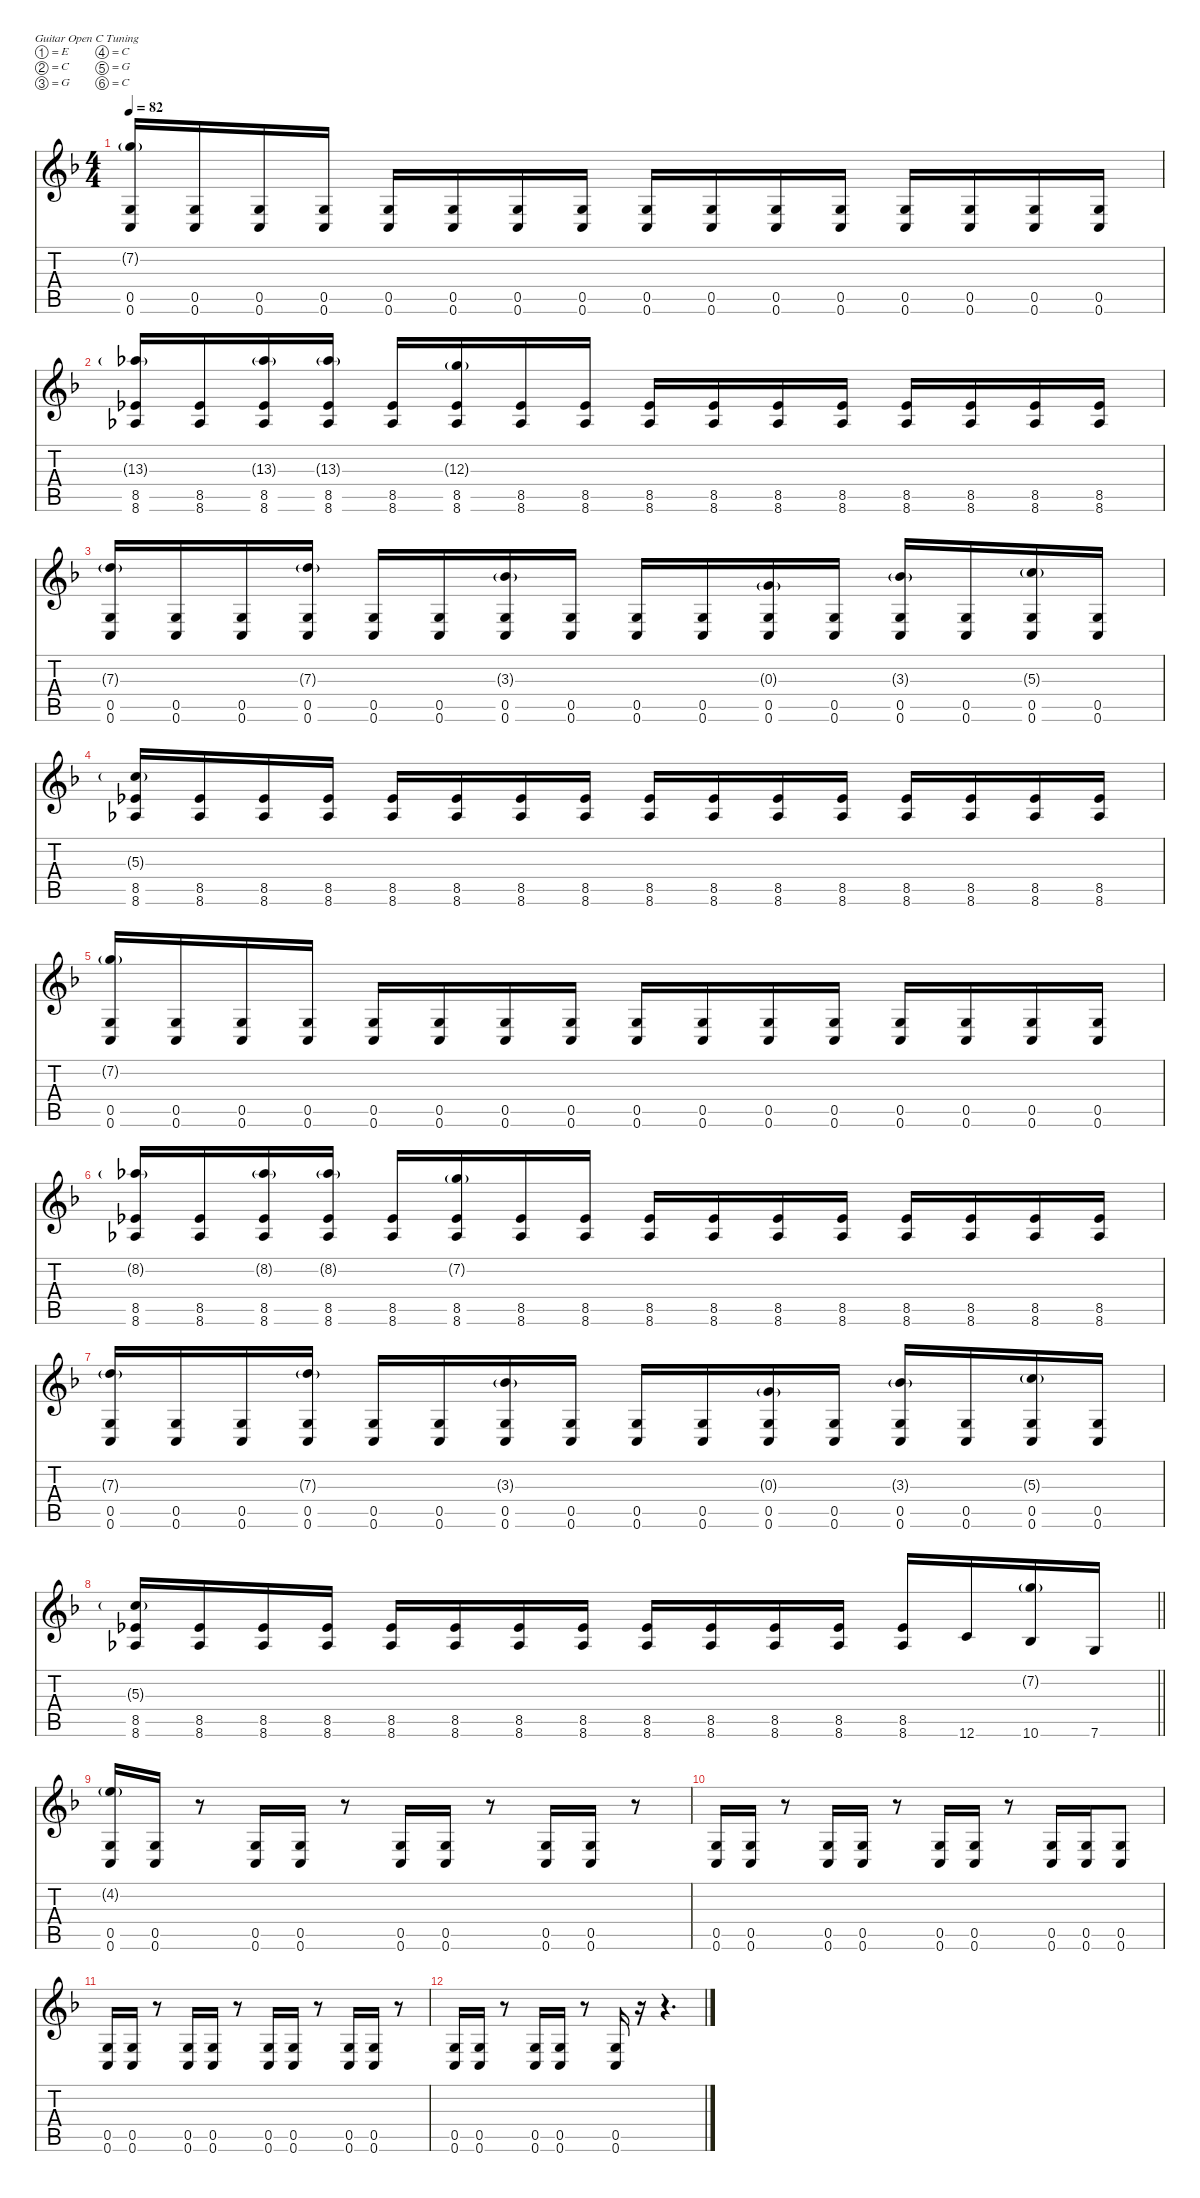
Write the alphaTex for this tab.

\defaultSystemsLayout 4
\hideDynamics
\bracketExtendMode nobrackets
\singleTrackTrackNamePolicy hidden
\multiTrackTrackNamePolicy hidden
\firstSystemTrackNameMode fullname
\firstSystemTrackNameOrientation horizontal
\otherSystemsTrackNameOrientation horizontal
\track ("Guitar 1" "dist.guit.") {defaultSystemsLayout 4 instrument distortionguitar}
\staff {score tabs}
\tuning (E4 C4 G3 C3 G2 C2)
\ts (4 4)
\tempo 82
\clef g2
\ks dminor
(7.2{g acc forcenatural} 0.5{acc forcenatural} 0.6{acc forcenatural}).16{dy f instrument distortionguitar beam Up} (0.5{acc forcenatural} 0.6{acc forcenatural}).16{beam Up} (0.5{acc forcenatural} 0.6{acc forcenatural}).16{beam Up} (0.5{acc forcenatural} 0.6{acc forcenatural}).16{beam Up} (0.5{acc forcenatural} 0.6{acc forcenatural}).16{beam Up} (0.5{acc forcenatural} 0.6{acc forcenatural}).16{beam Up} (0.5{acc forcenatural} 0.6{acc forcenatural}).16{beam Up} (0.5{acc forcenatural} 0.6{acc forcenatural}).16{beam Up} (0.5{acc forcenatural} 0.6{acc forcenatural}).16{beam Up} (0.5{acc forcenatural} 0.6{acc forcenatural}).16{beam Up} (0.5{acc forcenatural} 0.6{acc forcenatural}).16{beam Up} (0.5{acc forcenatural} 0.6{acc forcenatural}).16{beam Up} (0.5{acc forcenatural} 0.6{acc forcenatural}).16{beam Up} (0.5{acc forcenatural} 0.6{acc forcenatural}).16{beam Up} (0.5{acc forcenatural} 0.6{acc forcenatural}).16{beam Up} (0.5{acc forcenatural} 0.6{acc forcenatural}).16{beam Up} |
(13.3{g acc b} 8.5{acc b} 8.6{acc b}).16{beam Up} (8.5{acc b} 8.6{acc b}).16{beam Up} (13.3{g acc b} 8.5{acc b} 8.6{acc b}).16{beam Up} (13.3{g acc b} 8.5{acc b} 8.6{acc b}).16{beam Up} (8.5{acc b} 8.6{acc b}).16{beam Up} (12.3{g acc forcenatural} 8.5{acc b} 8.6{acc b}).16{beam Up} (8.5{acc b} 8.6{acc b}).16{beam Up} (8.5{acc b} 8.6{acc b}).16{beam Up} (8.5{acc b} 8.6{acc b}).16{beam Up} (8.5{acc b} 8.6{acc b}).16{beam Up} (8.5{acc b} 8.6{acc b}).16{beam Up} (8.5{acc b} 8.6{acc b}).16{beam Up} (8.5{acc b} 8.6{acc b}).16{beam Up} (8.5{acc b} 8.6{acc b}).16{beam Up} (8.5{acc b} 8.6{acc b}).16{beam Up} (8.5{acc b} 8.6{acc b}).16{beam Up} |
(7.3{g acc forcenatural} 0.5{acc forcenatural} 0.6{acc forcenatural}).16{beam Up} (0.5{acc forcenatural} 0.6{acc forcenatural}).16{beam Up} (0.5{acc forcenatural} 0.6{acc forcenatural}).16{beam Up} (7.3{g acc forcenatural} 0.5{acc forcenatural} 0.6{acc forcenatural}).16{beam Up} (0.5{acc forcenatural} 0.6{acc forcenatural}).16{beam Up} (0.5{acc forcenatural} 0.6{acc forcenatural}).16{beam Up} (3.3{g acc b} 0.5{acc forcenatural} 0.6{acc forcenatural}).16{beam Up} (0.5{acc forcenatural} 0.6{acc forcenatural}).16{beam Up} (0.5{acc forcenatural} 0.6{acc forcenatural}).16{beam Up} (0.5{acc forcenatural} 0.6{acc forcenatural}).16{beam Up} (0.3{g acc forcenatural} 0.5{acc forcenatural} 0.6{acc forcenatural}).16{beam Up} (0.5{acc forcenatural} 0.6{acc forcenatural}).16{beam Up} (3.3{g acc b} 0.5{acc forcenatural} 0.6{acc forcenatural}).16{beam Up} (0.5{acc forcenatural} 0.6{acc forcenatural}).16{beam Up} (5.3{g acc forcenatural} 0.5{acc forcenatural} 0.6{acc forcenatural}).16{beam Up} (0.5{acc forcenatural} 0.6{acc forcenatural}).16{beam Up} |
(5.3{g acc forcenatural} 8.5{acc b} 8.6{acc b}).16{beam Up} (8.5{acc b} 8.6{acc b}).16{beam Up} (8.5{acc b} 8.6{acc b}).16{beam Up} (8.5{acc b} 8.6{acc b}).16{beam Up} (8.5{acc b} 8.6{acc b}).16{beam Up} (8.5{acc b} 8.6{acc b}).16{beam Up} (8.5{acc b} 8.6{acc b}).16{beam Up} (8.5{acc b} 8.6{acc b}).16{beam Up} (8.5{acc b} 8.6{acc b}).16{beam Up} (8.5{acc b} 8.6{acc b}).16{beam Up} (8.5{acc b} 8.6{acc b}).16{beam Up} (8.5{acc b} 8.6{acc b}).16{beam Up} (8.5{acc b} 8.6{acc b}).16{beam Up} (8.5{acc b} 8.6{acc b}).16{beam Up} (8.5{acc b} 8.6{acc b}).16{beam Up} (8.5{acc b} 8.6{acc b}).16{beam Up} |
(7.2{g acc forcenatural} 0.5{acc forcenatural} 0.6{acc forcenatural}).16{beam Up} (0.5{acc forcenatural} 0.6{acc forcenatural}).16{beam Up} (0.5{acc forcenatural} 0.6{acc forcenatural}).16{beam Up} (0.5{acc forcenatural} 0.6{acc forcenatural}).16{beam Up} (0.5{acc forcenatural} 0.6{acc forcenatural}).16{beam Up} (0.5{acc forcenatural} 0.6{acc forcenatural}).16{beam Up} (0.5{acc forcenatural} 0.6{acc forcenatural}).16{beam Up} (0.5{acc forcenatural} 0.6{acc forcenatural}).16{beam Up} (0.5{acc forcenatural} 0.6{acc forcenatural}).16{beam Up} (0.5{acc forcenatural} 0.6{acc forcenatural}).16{beam Up} (0.5{acc forcenatural} 0.6{acc forcenatural}).16{beam Up} (0.5{acc forcenatural} 0.6{acc forcenatural}).16{beam Up} (0.5{acc forcenatural} 0.6{acc forcenatural}).16{beam Up} (0.5{acc forcenatural} 0.6{acc forcenatural}).16{beam Up} (0.5{acc forcenatural} 0.6{acc forcenatural}).16{beam Up} (0.5{acc forcenatural} 0.6{acc forcenatural}).16{beam Up} |
(8.2{g acc b} 8.5{acc b} 8.6{acc b}).16{beam Up} (8.5{acc b} 8.6{acc b}).16{beam Up} (8.2{g acc b} 8.5{acc b} 8.6{acc b}).16{beam Up} (8.2{g acc b} 8.5{acc b} 8.6{acc b}).16{beam Up} (8.5{acc b} 8.6{acc b}).16{beam Up} (7.2{g acc forcenatural} 8.5{acc b} 8.6{acc b}).16{beam Up} (8.5{acc b} 8.6{acc b}).16{beam Up} (8.5{acc b} 8.6{acc b}).16{beam Up} (8.5{acc b} 8.6{acc b}).16{beam Up} (8.5{acc b} 8.6{acc b}).16{beam Up} (8.5{acc b} 8.6{acc b}).16{beam Up} (8.5{acc b} 8.6{acc b}).16{beam Up} (8.5{acc b} 8.6{acc b}).16{beam Up} (8.5{acc b} 8.6{acc b}).16{beam Up} (8.5{acc b} 8.6{acc b}).16{beam Up} (8.5{acc b} 8.6{acc b}).16{beam Up} |
(7.3{g acc forcenatural} 0.5{acc forcenatural} 0.6{acc forcenatural}).16{beam Up} (0.5{acc forcenatural} 0.6{acc forcenatural}).16{beam Up} (0.5{acc forcenatural} 0.6{acc forcenatural}).16{beam Up} (7.3{g acc forcenatural} 0.5{acc forcenatural} 0.6{acc forcenatural}).16{beam Up} (0.5{acc forcenatural} 0.6{acc forcenatural}).16{beam Up} (0.5{acc forcenatural} 0.6{acc forcenatural}).16{beam Up} (3.3{g acc b} 0.5{acc forcenatural} 0.6{acc forcenatural}).16{beam Up} (0.5{acc forcenatural} 0.6{acc forcenatural}).16{beam Up} (0.5{acc forcenatural} 0.6{acc forcenatural}).16{beam Up} (0.5{acc forcenatural} 0.6{acc forcenatural}).16{beam Up} (0.3{g acc forcenatural} 0.5{acc forcenatural} 0.6{acc forcenatural}).16{beam Up} (0.5{acc forcenatural} 0.6{acc forcenatural}).16{beam Up} (3.3{g acc b} 0.5{acc forcenatural} 0.6{acc forcenatural}).16{beam Up} (0.5{acc forcenatural} 0.6{acc forcenatural}).16{beam Up} (5.3{g acc forcenatural} 0.5{acc forcenatural} 0.6{acc forcenatural}).16{beam Up} (0.5{acc forcenatural} 0.6{acc forcenatural}).16{beam Up} |
\barLineRight lightlight
(5.3{g acc forcenatural} 8.5{acc b} 8.6{acc b}).16{beam Up} (8.5{acc b} 8.6{acc b}).16{beam Up} (8.5{acc b} 8.6{acc b}).16{beam Up} (8.5{acc b} 8.6{acc b}).16{beam Up} (8.5{acc b} 8.6{acc b}).16{beam Up} (8.5{acc b} 8.6{acc b}).16{beam Up} (8.5{acc b} 8.6{acc b}).16{beam Up} (8.5{acc b} 8.6{acc b}).16{beam Up} (8.5{acc b} 8.6{acc b}).16{beam Up} (8.5{acc b} 8.6{acc b}).16{beam Up} (8.5{acc b} 8.6{acc b}).16{beam Up} (8.5{acc b} 8.6{acc b}).16{beam Up} (8.5{acc b} 8.6{acc b}).16{beam Up} 12.6{acc forcenatural}.16{beam Up} (7.2{g acc forcenatural} 10.6{acc b}).16{beam Up} 7.6{acc forcenatural}.16{beam Up} |
(4.2{g acc forcenatural} 0.5{acc forcenatural} 0.6{acc forcenatural}).16{beam Up} (0.5{acc forcenatural} 0.6{acc forcenatural}).16{beam Up} r.8{beam Up} (0.5{acc forcenatural} 0.6{acc forcenatural}).16{beam Up} (0.5{acc forcenatural} 0.6{acc forcenatural}).16{beam Up} r.8{beam Up} (0.5{acc forcenatural} 0.6{acc forcenatural}).16{beam Up} (0.5{acc forcenatural} 0.6{acc forcenatural}).16{beam Up} r.8{beam Up} (0.5{acc forcenatural} 0.6{acc forcenatural}).16{beam Up} (0.5{acc forcenatural} 0.6{acc forcenatural}).16{beam Up} r.8{beam Up} |
(0.5{acc forcenatural} 0.6{acc forcenatural}).16{beam Up} (0.5{acc forcenatural} 0.6{acc forcenatural}).16{beam Up} r.8{beam Up} (0.5{acc forcenatural} 0.6{acc forcenatural}).16{beam Up} (0.5{acc forcenatural} 0.6{acc forcenatural}).16{beam Up} r.8{beam Up} (0.5{acc forcenatural} 0.6{acc forcenatural}).16{beam Up} (0.5{acc forcenatural} 0.6{acc forcenatural}).16{beam Up} r.8{beam Up} (0.5{acc forcenatural} 0.6{acc forcenatural}).16{beam Up} (0.5{acc forcenatural} 0.6{acc forcenatural}).16{beam Up} (0.5{acc forcenatural} 0.6{acc forcenatural}).8{beam Up} |
(0.5{acc forcenatural} 0.6{acc forcenatural}).16{beam Up} (0.5{acc forcenatural} 0.6{acc forcenatural}).16{beam Up} r.8{beam Up} (0.5{acc forcenatural} 0.6{acc forcenatural}).16{beam Up} (0.5{acc forcenatural} 0.6{acc forcenatural}).16{beam Up} r.8{beam Up} (0.5{acc forcenatural} 0.6{acc forcenatural}).16{beam Up} (0.5{acc forcenatural} 0.6{acc forcenatural}).16{beam Up} r.8{beam Up} (0.5{acc forcenatural} 0.6{acc forcenatural}).16{beam Up} (0.5{acc forcenatural} 0.6{acc forcenatural}).16{beam Up} r.8{beam Up} |
(0.5{acc forcenatural} 0.6{acc forcenatural}).16{beam Up} (0.5{acc forcenatural} 0.6{acc forcenatural}).16{beam Up} r.8{beam Up} (0.5{acc forcenatural} 0.6{acc forcenatural}).16{beam Up} (0.5{acc forcenatural} 0.6{acc forcenatural}).16{beam Up} r.8{beam Up} (0.5{acc forcenatural} 0.6{acc forcenatural}).16{beam Up} r.16{beam Up} r.4{d beam Up}
